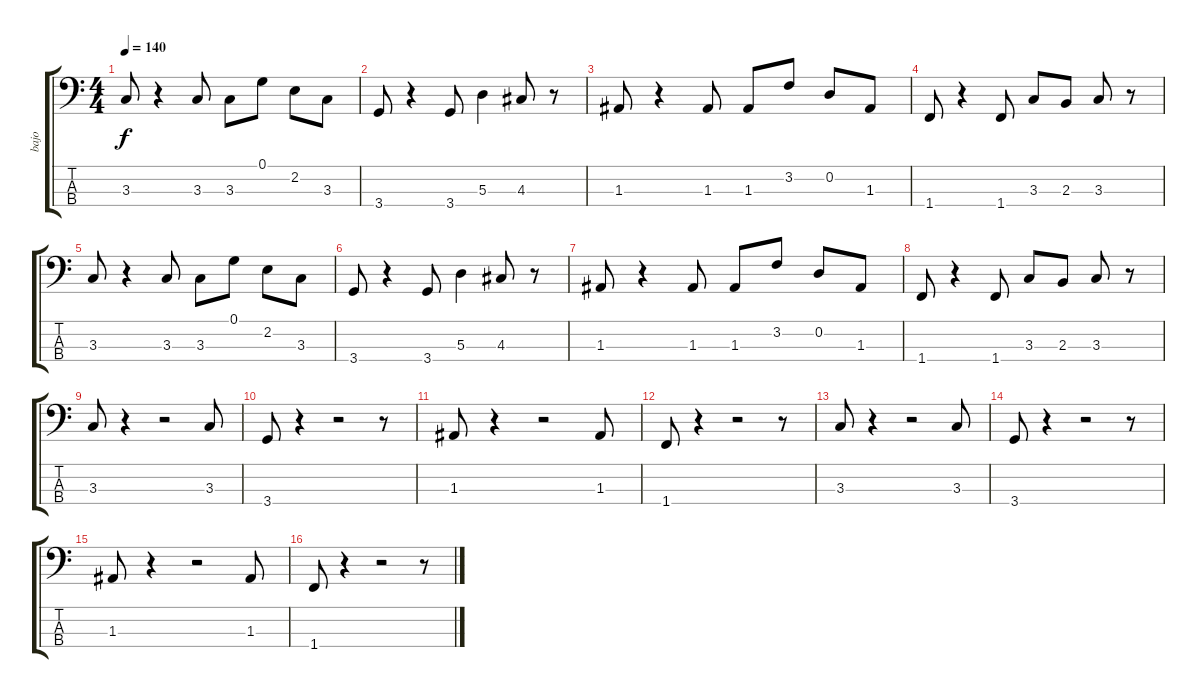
\track ("bajo" "bajo") {instrument electricbassfinger}
\staff {score tabs}
\tuning (G2 D2 A1 E1) {hide}
\ts (4 4)
\tempo 140
\clef f4
\ks c
3.3.8{dy f} r.4 3.3.8 3.3.8 0.1.8 2.2.8 3.3.8 |
3.4.8 r.4 3.4.8 5.3.4 4.3.8 r.8 |
1.3.8 r.4 1.3.8 1.3.8 3.2.8 0.2.8 1.3.8 |
1.4.8 r.4 1.4.8 3.3.8 2.3.8 3.3.8 r.8 |
3.3.8 r.4 3.3.8 3.3.8 0.1.8 2.2.8 3.3.8 |
3.4.8 r.4 3.4.8 5.3.4 4.3.8 r.8 |
1.3.8 r.4 1.3.8 1.3.8 3.2.8 0.2.8 1.3.8 |
1.4.8 r.4 1.4.8 3.3.8 2.3.8 3.3.8 r.8 |
3.3.8 r.4 r.2 3.3.8 |
3.4.8 r.4 r.2 r.8 |
1.3.8 r.4 r.2 1.3.8 |
1.4.8 r.4 r.2 r.8 |
3.3.8 r.4 r.2 3.3.8 |
3.4.8 r.4 r.2 r.8 |
1.3.8 r.4 r.2 1.3.8 |
1.4.8 r.4 r.2 r.8
